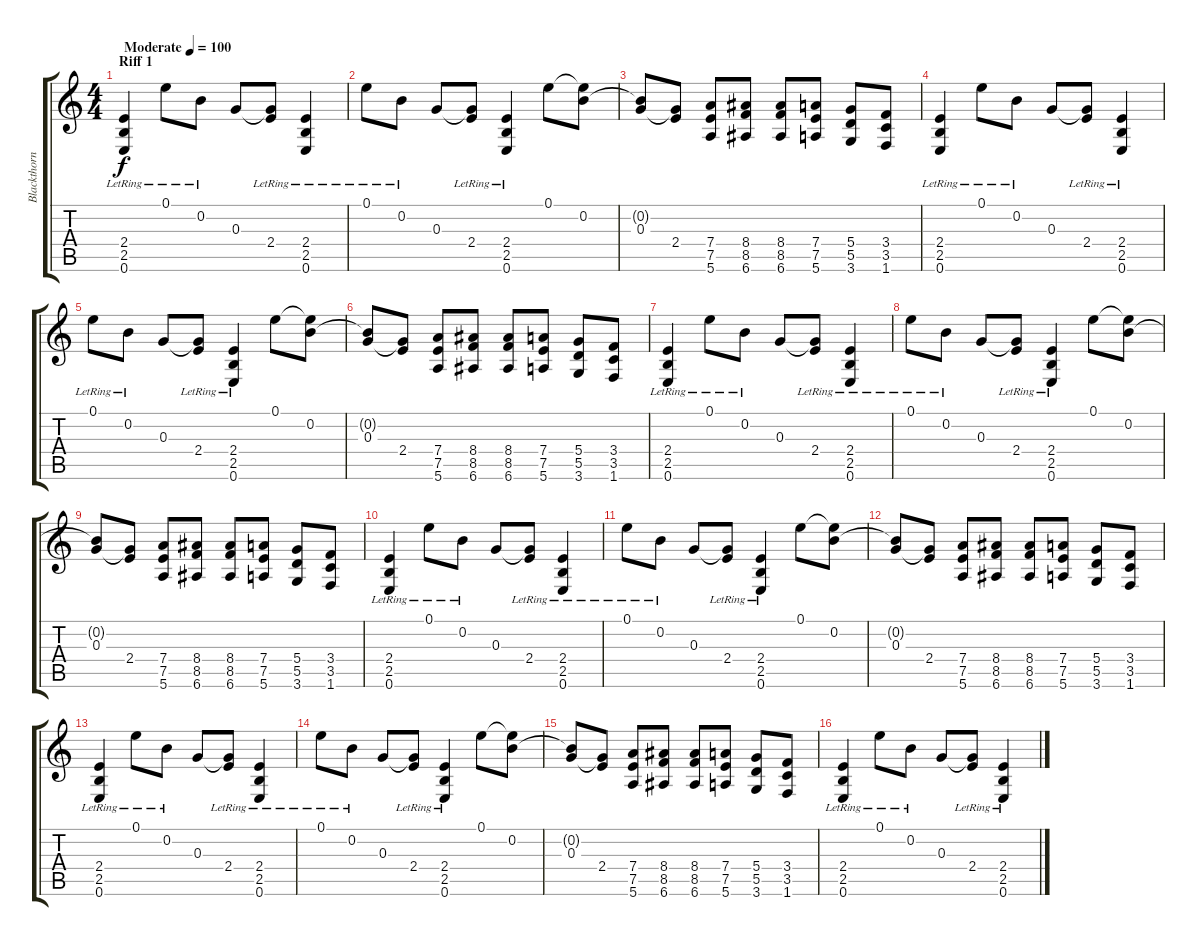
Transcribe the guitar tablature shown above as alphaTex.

\track ("Blackthorn" "Blackthorn") {instrument distortionguitar}
\staff {score tabs}
\tuning (E4 B3 G3 D3 A2 E2) {hide}
\ts (4 4)
\section ("" "Riff 1")
\tempo (100 "Moderate")
\clef g2
\ks c
(2.4{lr} 2.5{lr} 0.6{lr}).4{dy f instrument distortionguitar} 0.1{lr}.8 0.2{lr}.8 0.3.8 (0.3{t} 2.4{lr}).8 (2.4{lr} 2.5{lr} 0.6{lr}).4 |
0.1{lr}.8 0.2{lr}.8 0.3.8 (0.3{t} 2.4{lr}).8 (2.4{lr} 2.5{lr} 0.6{lr}).4 0.1.8 (0.1{t} 0.2).8 |
(0.2{t} 0.3).8 (0.3{t} 2.4).8 (7.4 7.5 5.6).8 (8.4 8.5 6.6).8 (8.4 8.5 6.6).8 (7.4 7.5 5.6).8 (5.4 5.5 3.6).8 (3.4 3.5 1.6).8 |
(2.4{lr} 2.5{lr} 0.6{lr}).4 0.1{lr}.8 0.2{lr}.8 0.3.8 (0.3{t} 2.4{lr}).8 (2.4{lr} 2.5{lr} 0.6{lr}).4 |
0.1{lr}.8 0.2{lr}.8 0.3.8 (0.3{t} 2.4{lr}).8 (2.4{lr} 2.5{lr} 0.6{lr}).4 0.1.8 (0.1{t} 0.2).8 |
(0.2{t} 0.3).8 (0.3{t} 2.4).8 (7.4 7.5 5.6).8 (8.4 8.5 6.6).8 (8.4 8.5 6.6).8 (7.4 7.5 5.6).8 (5.4 5.5 3.6).8 (3.4 3.5 1.6).8 |
(2.4{lr} 2.5{lr} 0.6{lr}).4 0.1{lr}.8 0.2{lr}.8 0.3.8 (0.3{t} 2.4{lr}).8 (2.4{lr} 2.5{lr} 0.6{lr}).4 |
0.1{lr}.8 0.2{lr}.8 0.3.8 (0.3{t} 2.4{lr}).8 (2.4{lr} 2.5{lr} 0.6{lr}).4 0.1.8 (0.1{t} 0.2).8 |
(0.2{t} 0.3).8 (0.3{t} 2.4).8 (7.4 7.5 5.6).8 (8.4 8.5 6.6).8 (8.4 8.5 6.6).8 (7.4 7.5 5.6).8 (5.4 5.5 3.6).8 (3.4 3.5 1.6).8 |
(2.4{lr} 2.5{lr} 0.6{lr}).4 0.1{lr}.8 0.2{lr}.8 0.3.8 (0.3{t} 2.4{lr}).8 (2.4{lr} 2.5{lr} 0.6{lr}).4 |
0.1{lr}.8 0.2{lr}.8 0.3.8 (0.3{t} 2.4{lr}).8 (2.4{lr} 2.5{lr} 0.6{lr}).4 0.1.8 (0.1{t} 0.2).8 |
(0.2{t} 0.3).8 (0.3{t} 2.4).8 (7.4 7.5 5.6).8 (8.4 8.5 6.6).8 (8.4 8.5 6.6).8 (7.4 7.5 5.6).8 (5.4 5.5 3.6).8 (3.4 3.5 1.6).8 |
(2.4{lr} 2.5{lr} 0.6{lr}).4 0.1{lr}.8 0.2{lr}.8 0.3.8 (0.3{t} 2.4{lr}).8 (2.4{lr} 2.5{lr} 0.6{lr}).4 |
0.1{lr}.8 0.2{lr}.8 0.3.8 (0.3{t} 2.4{lr}).8 (2.4{lr} 2.5{lr} 0.6{lr}).4 0.1.8 (0.1{t} 0.2).8 |
(0.2{t} 0.3).8 (0.3{t} 2.4).8 (7.4 7.5 5.6).8 (8.4 8.5 6.6).8 (8.4 8.5 6.6).8 (7.4 7.5 5.6).8 (5.4 5.5 3.6).8 (3.4 3.5 1.6).8 |
(2.4{lr} 2.5{lr} 0.6{lr}).4 0.1{lr}.8 0.2{lr}.8 0.3.8 (0.3{t} 2.4{lr}).8 (2.4{lr} 2.5{lr} 0.6{lr}).4
